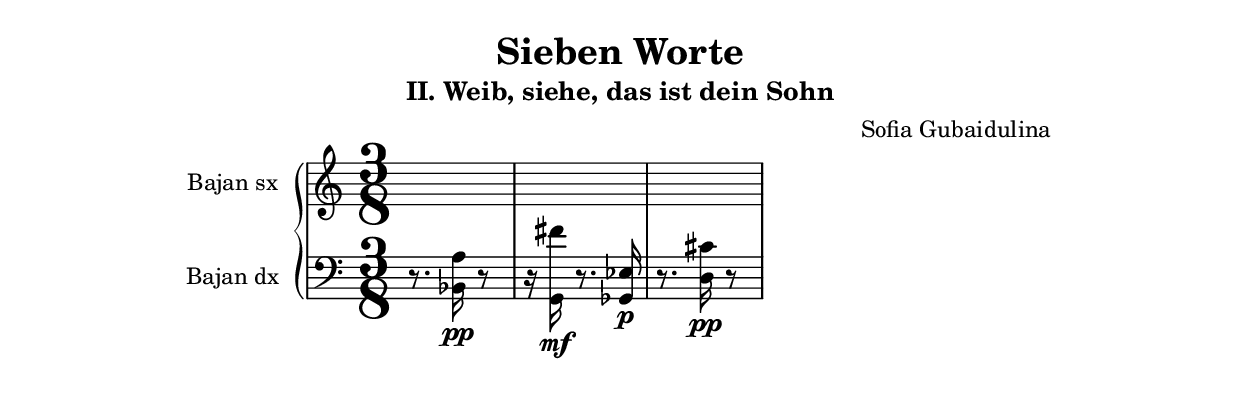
% 20200117
% Sofia Gubaidulina
% Sieben Worte
% II. Weib, siehe, das ist dein Sohn
\version "2.22.0"

%=====BLOCCO PAPER

\paper {  #(set-paper-size "a4" )
   top-margin = 1\cm
   after-title-space = 10\mm
   bottom-margin = 2\cm
   indent = 20\mm
   line-width = 150\mm
   line-width = #(- line-width (* mm  3.000000) (* mm 1))
}


%=====BLOCCO HEADER

 \header { title = "Sieben Worte"
subtitle = "II. Weib, siehe, das ist dein Sohn"
composer = "Sofia Gubaidulina"
	}


%=====BLOCCO NOTAZIONE


sinistra= 
\relative c {\time 3/8 s1 s8 \bar"|"

}

destra=
\relative c {\time 3/8 r8. <bes a'>16 \pp r8 r16 <g fis''>16 \mf r8. <ges ees'>16 \p r8. <d' cis'>16 \pp r8

}


%=====BLOCCO IMPOSTAZIONE RIGHI (FATTO)

primorigo= \new Staff \with { \clef treble
	\time 3/8
	instrumentName = "Bajan sx"}{ \sinistra}

secondorigo= \new Staff \with { 
	\clef bass
	\time 3/8
	instrumentName = "Bajan dx"}{ \destra}


%=====BLOCCO SCORE
       \score { %apre il Macro-blocco Score
     %[6a]  parti da includere========================
<<
 \new GrandStaff <<
	\primorigo
	\secondorigo
		>>
	>>

%=====PERSONALIZZAZIONE GRAFICA
 \layout {
  \context {\Staff
\override TimeSignature.font-size = #6
} %chiude la sezione Context
} %chiude la sezione Layout

%=====OUTPUT MIDI
\midi {  \tempo 4=120 }
} %chiude il Macro-blocco Score

